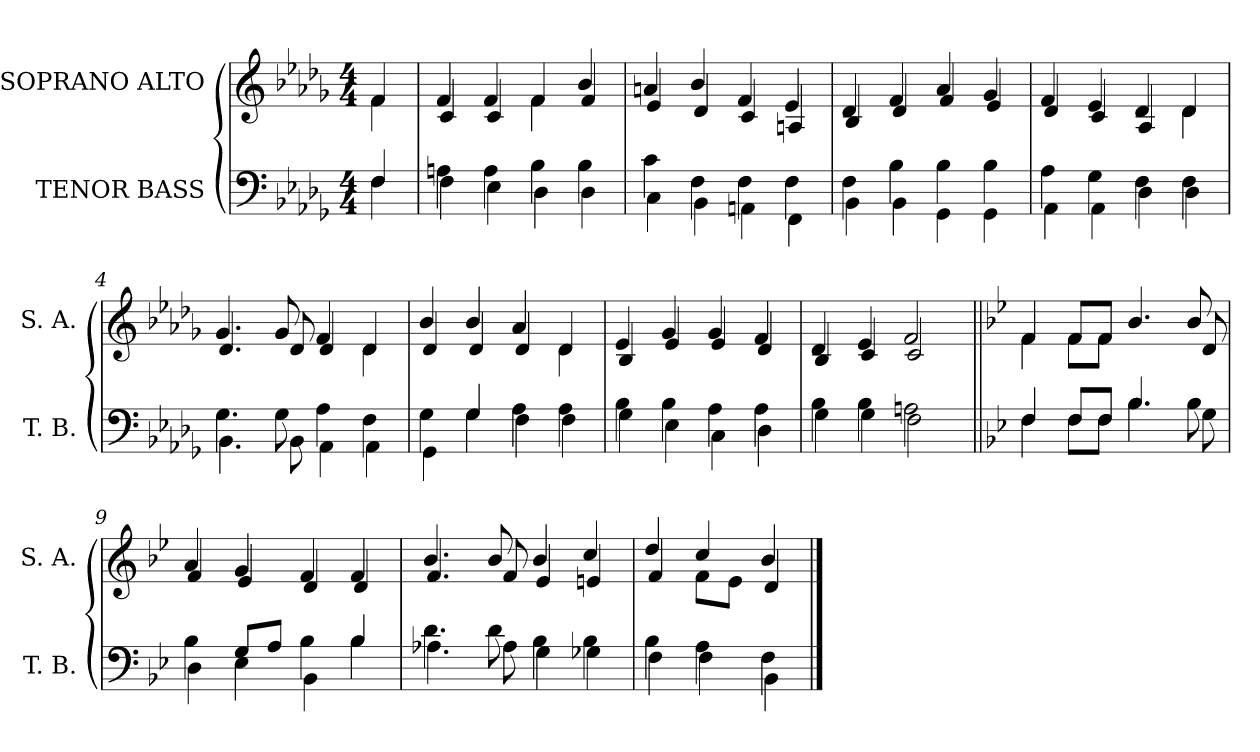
**kern	**kern
*part2	*part1
*staff2	*staff1
*I"TENOR BASS	*I"SOPRANO ALTO
*I'T. B.	*I'S. A.
!!LO:PB:g=z
*clefF4	*clefG2
*k[b-e-a-d-g-]	*k[b-e-a-d-g-]
*D-:	*D-:
*M4/4	*M4/4
=	=
*^	*^
4Fi/	4Fi\	4fi/	4fi\
=	=	=	=
4Ani\	4Fi\	4fi/	4ci/
4Ai\	4E-i\	4fi/	4ci/
4B-i\	4D-i\	4fi/	4fi\
4B-i\	4D-i\	4b-i/	4fi/
=1	=1	=1	=1
4ci\	4Ci\	4ani/	4e-i/
4Fi\	4BB-i\	4b-i/	4d-i/
4Fi\	4AAni\	4fi/	4ci/
4Fi\	4FFi\	4e-i/	4Ani/
=2	=2	=2	=2
4Fi\	4BB-i\	4d-i/	4B-i/
4B-i\	4BB-i\	4fi/	4d-i/
4B-i\	4GG-i\	4a-i/	4fi/
4B-i\	4GG-i\	4g-i/	4e-i/
!!LO:LB:g=z	!!
=3	=3	=3	=3
4A-i\	4AA-i\	4fi/	4d-i/
4G-i\	4AA-i\	4e-i/	4ci/
4Fi\	4D-i\	4d-i/	4A-i/
4Fi\	4D-i\	4d-i/	4d-i\
=4	=4	=4	=4
4.G-i\	4.BB-i\	4.g-i/	4.d-i/
8G-i\	8BB-i\	8g-i/	8d-i/
4A-i\	4AA-i\	4fi/	4d-i/
4Fi\	4AA-i\	4d-i/	4d-i\
=5	=5	=5	=5
4G-i\	4GG-i\	4b-i/	4d-i/
4G-i/	4G-i\	4b-i/	4d-i/
4A-i\	4Fi\	4a-i/	4d-i/
4A-i\	4Fi\	4d-i/	4d-i\
!!LO:LB:g=z	!!
=6	=6	=6	=6
4B-i\	4G-i\	4e-i/	4B-i/
4B-i\	4E-i\	4g-i/	4e-i/
4A-i\	4Ci\	4g-i/	4e-i/
4A-i\	4D-i\	4fi/	4d-i/
=7	=7	=7	=7
4B-i\	4G-i\	4d-i/	4B-i/
4B-i\	4G-i\	4e-i/	4ci/
2Ani\	2Fi\	2fi/	2ci/
=8||	=8||	=8||	=8||
*k[b-e-]	*	*k[b-e-]	*
*B-:	*	*B-:	*
4Fi/	4Fi\	4fi/	4fi\
8Fi/L	8Fi\L	8fi/L	8fi\L
8Fi/J	8Fi\J	8fi/J	8fi\J
4.B-i/	4.B-i\	4.b-i/	4.b-i\yy
8B-i\	8Gi\	8b-i/	8di/
!!LO:LB:g=z	!!
=9	=9	=9	=9
4B-i\	4Di\	4ai/	4fi/
8Gi/L	4E-i\	4gi/	4e-i/
8Ai/J	.	.	.
4B-i\	4BB-i\	4fi/	4di/
4B-i/	4B-i\	4fi/	4di/
=10	=10	=10	=10
4.di\	4.A-Xi\	4.b-i/	4.fi/
8di\	8A-i\	8b-i/	8fi/
4B-i\	4Gi\	4b-i/	4e-i/
4B-i\	4G-Xi\	4cci/	4eni/
=11	=11	=11	=11
4B-i\	4Fi\	4ddi/	4fi/
4Ai\	4Fi\	4cci/	8fi\L
.	.	.	8e-i\J
4Fi\	4BB-i\	4b-i/	4di/
*v	*v	*	*
*	*v	*v
==	==
*-	*-
